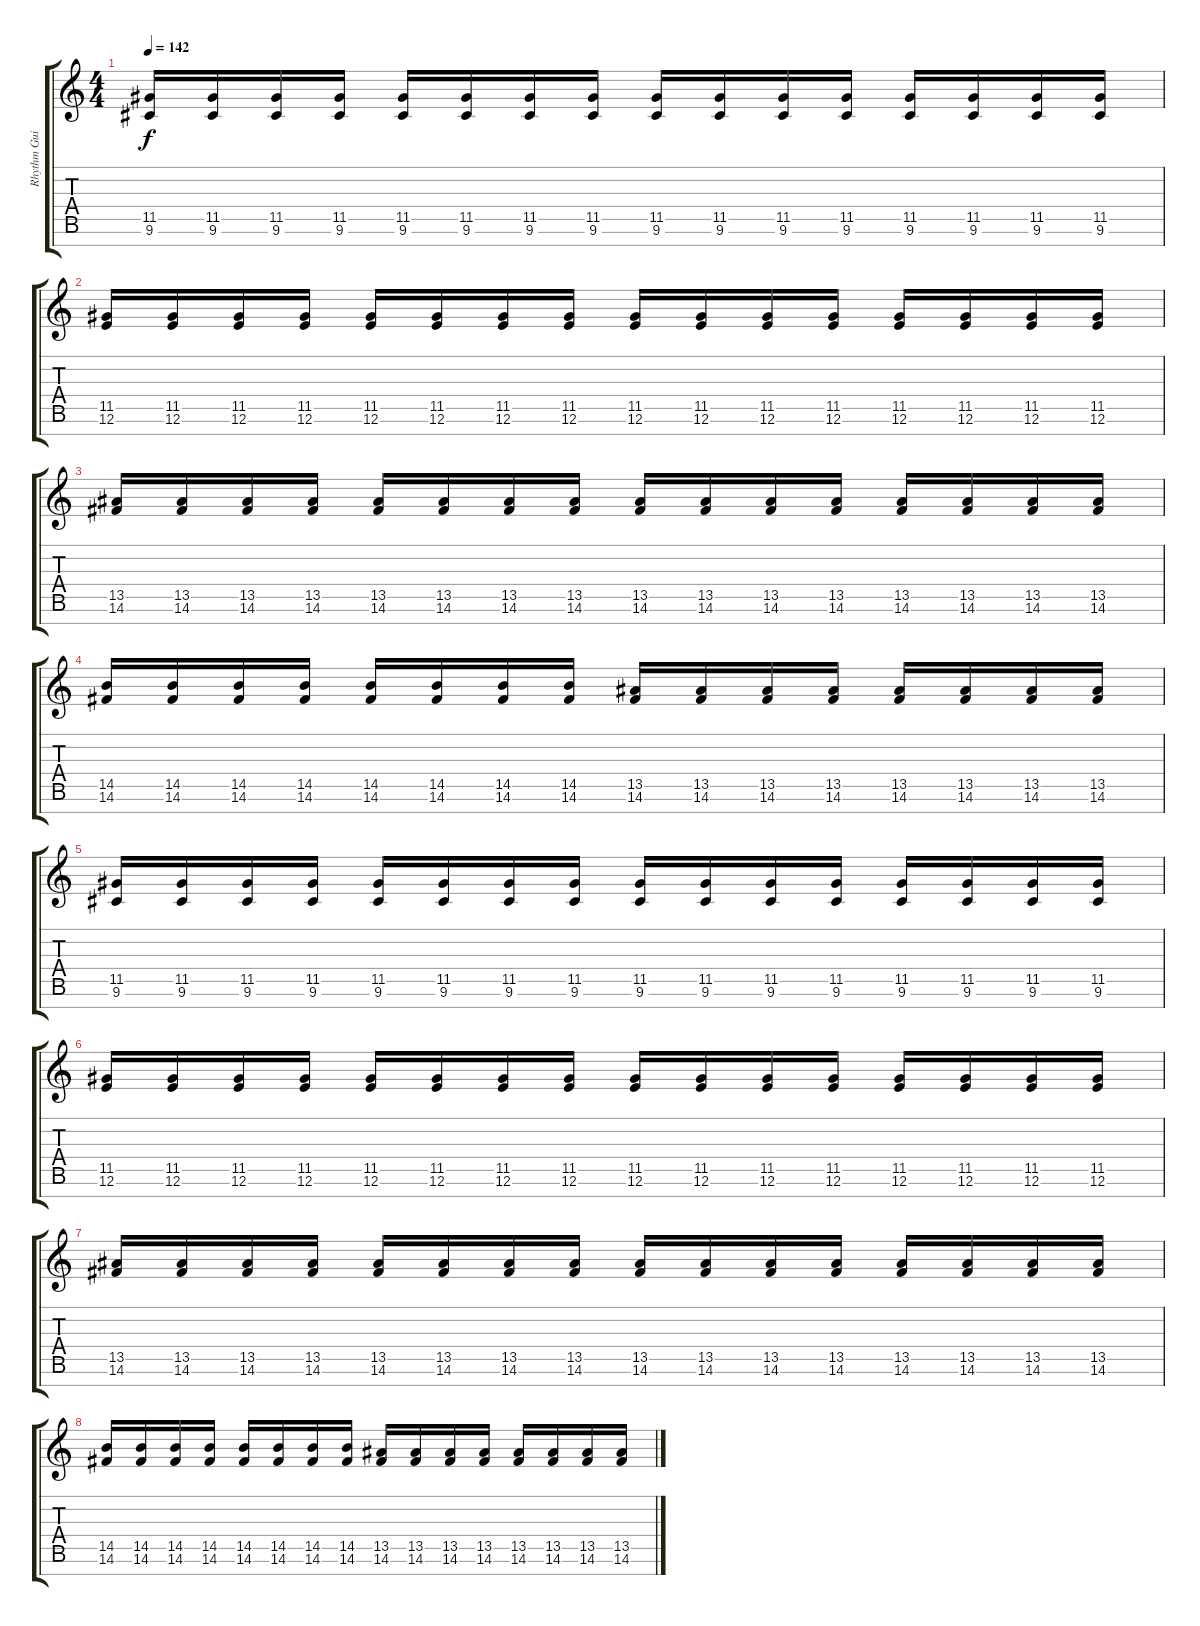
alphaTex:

\track ("Rhythm Guitar 1" "Rhythm Gui") {instrument distortionguitar}
\staff {score tabs}
\tuning (E4 B3 G3 D3 A2 E2 B1) {hide}
\ts (4 4)
\tempo 142
\clef g2
\ks c
(11.5 9.6).16{dy f} (11.5 9.6).16 (11.5 9.6).16 (11.5 9.6).16 (11.5 9.6).16 (11.5 9.6).16 (11.5 9.6).16 (11.5 9.6).16 (11.5 9.6).16 (11.5 9.6).16 (11.5 9.6).16 (11.5 9.6).16 (11.5 9.6).16 (11.5 9.6).16 (11.5 9.6).16 (11.5 9.6).16 |
(11.5 12.6).16 (11.5 12.6).16 (11.5 12.6).16 (11.5 12.6).16 (11.5 12.6).16 (11.5 12.6).16 (11.5 12.6).16 (11.5 12.6).16 (11.5 12.6).16 (11.5 12.6).16 (11.5 12.6).16 (11.5 12.6).16 (11.5 12.6).16 (11.5 12.6).16 (11.5 12.6).16 (11.5 12.6).16 |
(13.5 14.6).16 (13.5 14.6).16 (13.5 14.6).16 (13.5 14.6).16 (13.5 14.6).16 (13.5 14.6).16 (13.5 14.6).16 (13.5 14.6).16 (13.5 14.6).16 (13.5 14.6).16 (13.5 14.6).16 (13.5 14.6).16 (13.5 14.6).16 (13.5 14.6).16 (13.5 14.6).16 (13.5 14.6).16 |
(14.5 14.6).16 (14.5 14.6).16 (14.5 14.6).16 (14.5 14.6).16 (14.5 14.6).16 (14.5 14.6).16 (14.5 14.6).16 (14.5 14.6).16 (13.5 14.6).16 (13.5 14.6).16 (13.5 14.6).16 (13.5 14.6).16 (13.5 14.6).16 (13.5 14.6).16 (13.5 14.6).16 (13.5 14.6).16 |
(11.5 9.6).16 (11.5 9.6).16 (11.5 9.6).16 (11.5 9.6).16 (11.5 9.6).16 (11.5 9.6).16 (11.5 9.6).16 (11.5 9.6).16 (11.5 9.6).16 (11.5 9.6).16 (11.5 9.6).16 (11.5 9.6).16 (11.5 9.6).16 (11.5 9.6).16 (11.5 9.6).16 (11.5 9.6).16 |
(11.5 12.6).16 (11.5 12.6).16 (11.5 12.6).16 (11.5 12.6).16 (11.5 12.6).16 (11.5 12.6).16 (11.5 12.6).16 (11.5 12.6).16 (11.5 12.6).16 (11.5 12.6).16 (11.5 12.6).16 (11.5 12.6).16 (11.5 12.6).16 (11.5 12.6).16 (11.5 12.6).16 (11.5 12.6).16 |
(13.5 14.6).16 (13.5 14.6).16 (13.5 14.6).16 (13.5 14.6).16 (13.5 14.6).16 (13.5 14.6).16 (13.5 14.6).16 (13.5 14.6).16 (13.5 14.6).16 (13.5 14.6).16 (13.5 14.6).16 (13.5 14.6).16 (13.5 14.6).16 (13.5 14.6).16 (13.5 14.6).16 (13.5 14.6).16 |
(14.5 14.6).16 (14.5 14.6).16 (14.5 14.6).16 (14.5 14.6).16 (14.5 14.6).16 (14.5 14.6).16 (14.5 14.6).16 (14.5 14.6).16 (13.5 14.6).16 (13.5 14.6).16 (13.5 14.6).16 (13.5 14.6).16 (13.5 14.6).16 (13.5 14.6).16 (13.5 14.6).16 (13.5 14.6).16
